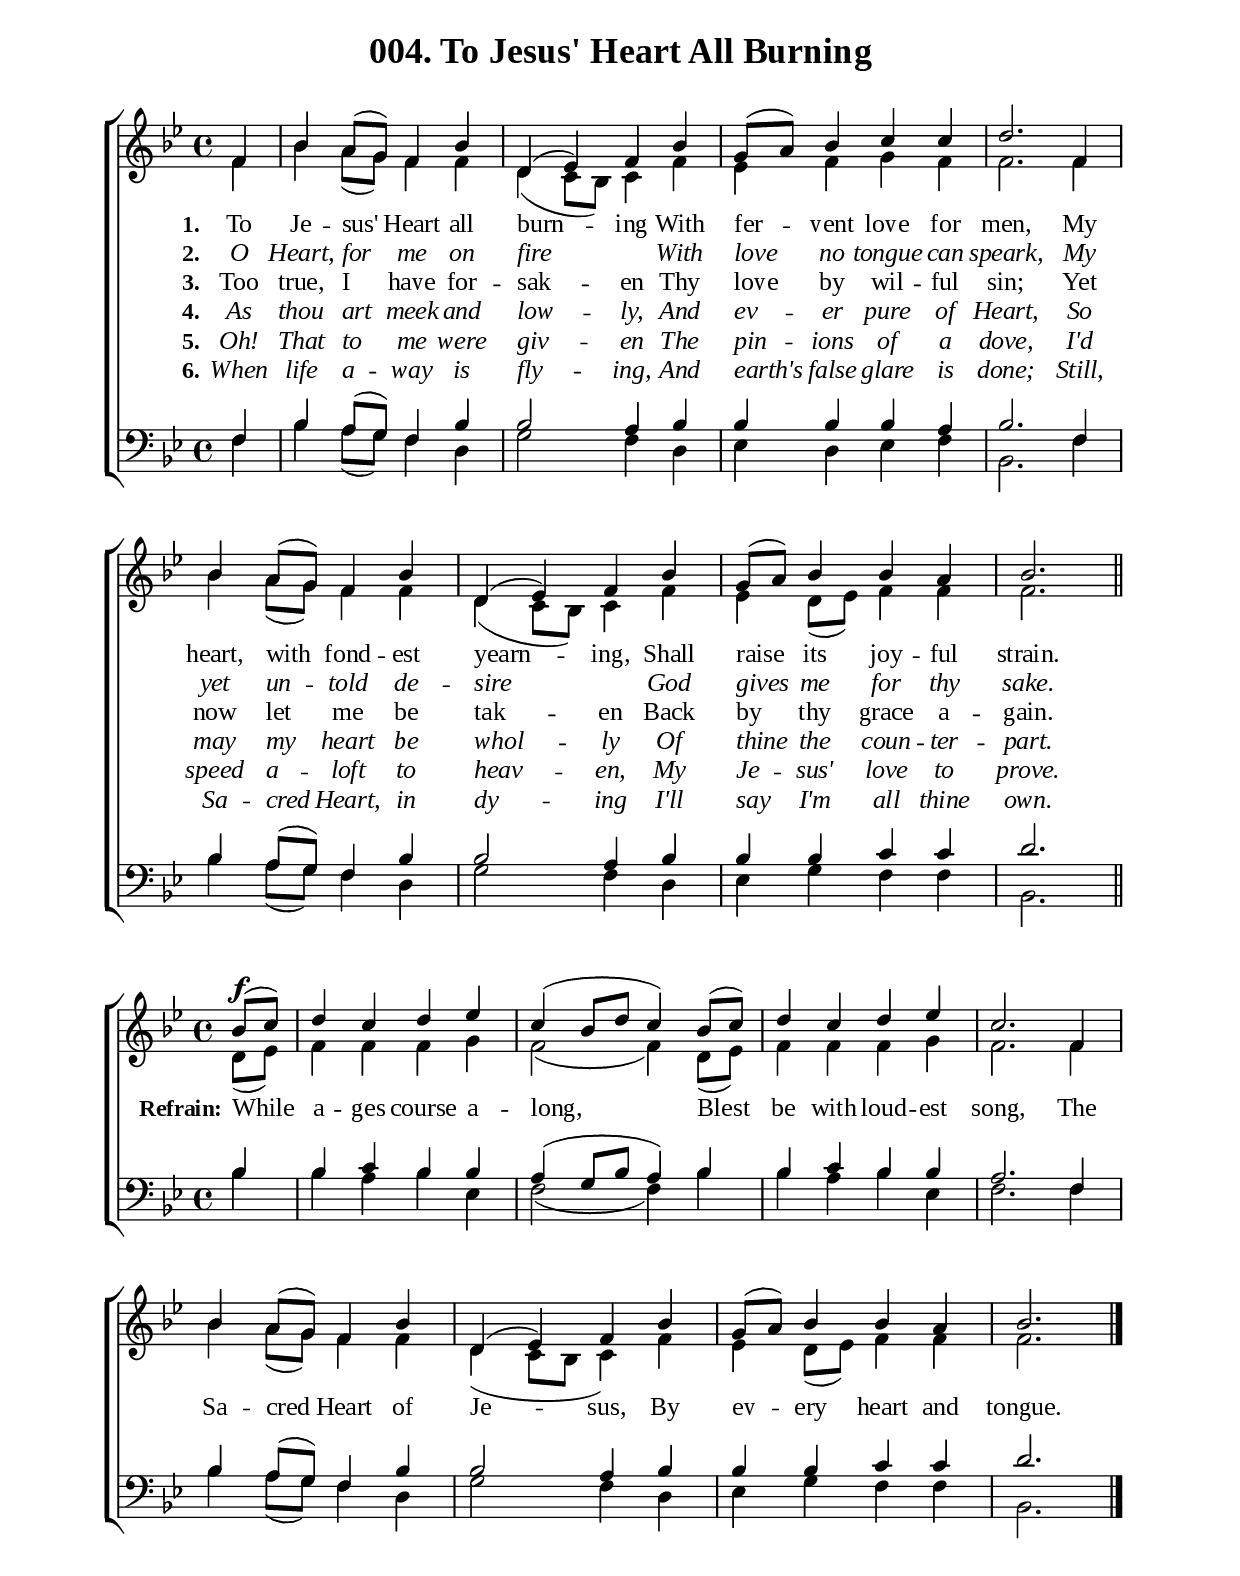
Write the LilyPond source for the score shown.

%%%%%%%%%%%%%%%%%%%%%%%%%%%%%
% CONTENTS OF THIS DOCUMENT
% 1. Common settings
% 2. Soprano chorus music
% 3. Alto chorus music
% 4. Tenor chorus music
% 5. Basso chorus music
% 6. Soprano verse music
% 7. Alto verse music
% 8. Tenor verse music
% 9. Basso verse music
% 10. Chorus lyrics
% 11. Verse lyrics
% 12. Layout
%%%%%%%%%%%%%%%%%%%%%%%%%%%%%

%%%%%%%%%%%%%%%%%%%%%%%%%%%%%
% 1. Common settings
%%%%%%%%%%%%%%%%%%%%%%%%%%%%%
\version "2.18.2"

\header {
  title = "004. To Jesus' Heart All Burning"
  composer = " "
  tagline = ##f
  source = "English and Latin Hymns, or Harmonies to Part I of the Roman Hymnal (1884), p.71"
  site = "hymnary.org"
}

globalSettings= {
  \key bes \major
  \time 4/4
  %\override Score.BarNumber.break-visibility = ##(#t #t #t)
  \override Score.BarNumber.break-visibility = ##(#f #f #f)
}

verseSettings = {
  \phrasingSlurDashed
}

\paper {
  #(set-paper-size "a4")
  top-margin = 15\mm
  bottom-margin = 15\mm
  left-margin = 20\mm
  right-margin = 20\mm
  indent = #0
  #(define fonts
	 (make-pango-font-tree "Liberation Serif"
	 		       "Liberation Serif"
			       "Liberation Serif"
			       (/ 20 20)))
}

printItalic = \with {
  \override LyricText.font-shape = #'italic
}

%%%%%%%%%%%%%%%%%%%%%%%%%%%%%
% 6. Soprano verse music
%%%%%%%%%%%%%%%%%%%%%%%%%%%%%
musicVerseSoprano = \relative c' {
  \partial 4 f4 |
  %{	1 %} bes a8 (g) f4 bes |
  %{	2 %} d, (ees) f bes |
  %{	3 %} g8 (a) bes4 c c |
  %{	4 %} d2. f,4 |
  %{	5 %} bes a8 (g) f4 bes |
  %{	6 %} d, (ees) f bes |
  %{	7 %} g8 (a) bes4 bes a |
  %{	8 %} bes2. \bar "||"
}

%%%%%%%%%%%%%%%%%%%%%%%%%%%%%
% 7. Alto verse music
%%%%%%%%%%%%%%%%%%%%%%%%%%%%%
musicVerseAlto = \relative c' {
  \partial 4 f4 |
  %{	1 %} bes a8 (g) f4 f |
  %{	2 %} d (c8 bes) c4 f |
  %{	3 %} ees f g f |
  %{	4 %} f2. f4 |
  %{	5 %} bes a8 (g) f4 f |
  %{	6 %} d (c8 bes) c4 f |
  %{	7 %} ees d8 (ees) f4 f |
  %{	8 %} f2.
}

%%%%%%%%%%%%%%%%%%%%%%%%%%%%%
% 8. Tenor verse music
%%%%%%%%%%%%%%%%%%%%%%%%%%%%%
musicVerseTenor = \relative c {
  \partial 4 f4 |
  %{	1 %} bes a8 (g) f4 bes |
  %{	2 %} bes2 a4 bes |
  %{	3 %} bes bes bes a |
  %{	4 %} bes2. f4 |
  %{	5 %} bes4 a8 (g) f4 bes |
  %{	6 %} bes2 a4 bes |
  %{	7 %} bes bes c c |
  %{	8 %} d2.
}

%%%%%%%%%%%%%%%%%%%%%%%%%%%%%
% 9. Basso verse music
%%%%%%%%%%%%%%%%%%%%%%%%%%%%%
musicVerseBasso = \relative c {
  \partial 4 f4 |
  %{	1 %} bes a8 (g) f4 d |
  %{	2 %} g2 f4 d |
  %{	3 %} ees d ees f |
  %{	4 %} bes,2. f'4 |
  %{	5 %} bes a8 (g) f4 d |
  %{	6 %} g2 f4 d |
  %{	7 %} ees g f f |
  %{	8 %} bes,2.
}

%%%%%%%%%%%%%%%%%%%%%%%%%%%%%
% 2. Soprano chorus music
%%%%%%%%%%%%%%%%%%%%%%%%%%%%%
musicChorusSoprano = \relative c'' {
  \set Score.currentBarNumber = #9
  \partial 4 bes8 ^\f (c) |
  %{	9  %} d4 c d ees |
  %{	10 %} c4 (bes8 d c4) bes8 (c) |
  %{	11 %} d4 c d ees |
  %{	12 %} c2. f,4 |
  %{	13 %} bes a8 (g) f4 bes |
  %{	14 %} d, (ees) f bes |
  %{	15 %} g8 (a) bes4 bes a |
  %{	16 %} bes2. \bar "|."
}

%%%%%%%%%%%%%%%%%%%%%%%%%%%%%
% 3. Alto chorus music
%%%%%%%%%%%%%%%%%%%%%%%%%%%%%
musicChorusAlto = \relative c' {
  \set Score.currentBarNumber = #9
  \partial 4 d8 (ees) |
  %{	9  %} f4 f f g |
  %{	10 %} f2 (f4) d8 (ees) |
  %{	11 %} f4 f f g |
  %{	12 %} f2. f4 |
  %{	13 %} bes a8 (g) f4 f |
  %{	14 %} d (c8 bes c4) f |
  %{	15 %} ees d8 (ees) f4 f |
  %{	16 %} f2.
}

%%%%%%%%%%%%%%%%%%%%%%%%%%%%%
% 4. Tenor chorus music
%%%%%%%%%%%%%%%%%%%%%%%%%%%%%
musicChorusTenor = \relative c' {
  \set Score.currentBarNumber = #9
  \partial 4 bes4 |
  %{	9  %} bes c bes bes |
  %{	10 %} a (g8 bes a4) bes |
  %{	11 %} bes c bes bes |
  %{	12 %} a2. f4 |
  %{	13 %} bes a8 (g) f4 bes |
  %{	14 %} bes2 a4 bes |
  %{	15 %} bes bes c c |
  %{	16 %} d2.
}

%%%%%%%%%%%%%%%%%%%%%%%%%%%%%
% 5. Basso chorus music
%%%%%%%%%%%%%%%%%%%%%%%%%%%%%
musicChorusBasso = \relative c' {
  \set Score.currentBarNumber = #9
  \partial 4 bes4 |
  %{	9  %} bes a bes ees, |
  %{	10 %} f2 (f4) bes |
  %{	11 %} bes a bes ees, |
  %{	12 %} f2. f4 |
  %{	13 %} bes a8 (g) f4 d |
  %{	14 %} g2 f4 d |
  %{	15 %} ees g f f |
  %{	16 %} bes,2.
}

%%%%%%%%%%%%%%%%%%%%%%%%%%%%%
% 11. Verse lyrics
%%%%%%%%%%%%%%%%%%%%%%%%%%%%%
lyricVerseOne = \lyricmode {
  \set stanza = #"1."
  To Je -- sus' Heart all burn -- ing
  With fer -- vent love for men,
  My heart, with fond -- est yearn -- ing,
  Shall raise its joy -- ful strain.
}

lyricVerseTwo = \lyricmode {
  \set stanza = #"2."
  O Heart, for me on fire _
  With love no tongue can speark,
  My yet un -- told de -- sire _
  God gives me for thy sake.
}

lyricVerseThree = \lyricmode {
  \set stanza = #"3."
  Too true, I have for -- sak -- en
  Thy love by wil -- ful sin;
  Yet now let me be tak -- en
  Back by thy grace a -- gain.
}

lyricVerseFour = \lyricmode {
  \set stanza = #"4."
  As thou art meek and low -- ly,
  And ev -- er pure of Heart,
  So may my heart be whol -- ly
  Of thine the coun -- ter -- part.
}

lyricVerseFive = \lyricmode {
  \set stanza = #"5."
  Oh! That to me were giv -- en
  The pin -- ions of a dove,
  I'd speed a -- loft to heav -- en,
  My Je -- sus' love to prove.
}

lyricVerseSix = \lyricmode {
  \set stanza = #"6."
  When life a -- way is fly -- ing,
  And earth's false glare is done;
  Still, Sa -- cred Heart, in dy -- ing
  I'll say I'm all thine own.
}

%%%%%%%%%%%%%%%%%%%%%%%%%%%%%
% 10. Chorus lyrics
%%%%%%%%%%%%%%%%%%%%%%%%%%%%%
lyricChorus = \lyricmode {
  \set stanza = #"Refrain:"
  While a -- ges course a -- long,
  Blest be with loud -- est song,
  The Sa -- cred Heart of Je -- sus,
  By ev -- ery heart and tongue.
}

%%%%%%%%%%%%%%%%%%%%%%%%%%%%%
% 12. Layout
%%%%%%%%%%%%%%%%%%%%%%%%%%%%%
\score {
    \new ChoirStaff <<
      \new Staff <<
        \clef "treble"
        \new Voice = "soprano" {
          \voiceOne \globalSettings \verseSettings \stemUp \slurUp \musicVerseSoprano
        }
        \new Voice = "alto" {
          \voiceTwo \globalSettings \verseSettings \stemDown \slurDown \musicVerseAlto
        }
      >>
      \new Lyrics \lyricsto soprano \lyricVerseOne
      \new Lyrics \printItalic \lyricsto soprano \lyricVerseTwo
      \new Lyrics \lyricsto soprano \lyricVerseThree
      \new Lyrics \printItalic \lyricsto soprano \lyricVerseFour
      \new Lyrics \printItalic \lyricsto soprano \lyricVerseFive
      \new Lyrics \printItalic \lyricsto soprano \lyricVerseSix
      \new Staff <<
        \clef "bass"
        \new Voice = "tenor" {
          \voiceOne \globalSettings \verseSettings \stemUp \slurUp \musicVerseTenor
        }
        \new Voice = "basso" {
          \voiceTwo \globalSettings \verseSettings \stemDown \slurDown \musicVerseBasso
        }
      >>
    >>
}

\score {
    \new ChoirStaff <<
      \new Staff <<
        \clef "treble"
        \new Voice = "soprano" {
          \voiceOne \globalSettings \stemUp \slurUp \musicChorusSoprano
        }
        \new Voice = "alto" {
          \voiceTwo \globalSettings \stemDown \slurDown \musicChorusAlto
        }
      >>
      \new Lyrics \lyricsto soprano \lyricChorus
      \new Staff <<
        \clef "bass"
        \new Voice = "tenor" {
          \voiceOne \globalSettings \stemUp \slurUp \musicChorusTenor
        }
        \new Voice = "basso" {
          \voiceTwo \globalSettings \stemDown \slurDown \musicChorusBasso
        }
      >>
    >>
}
